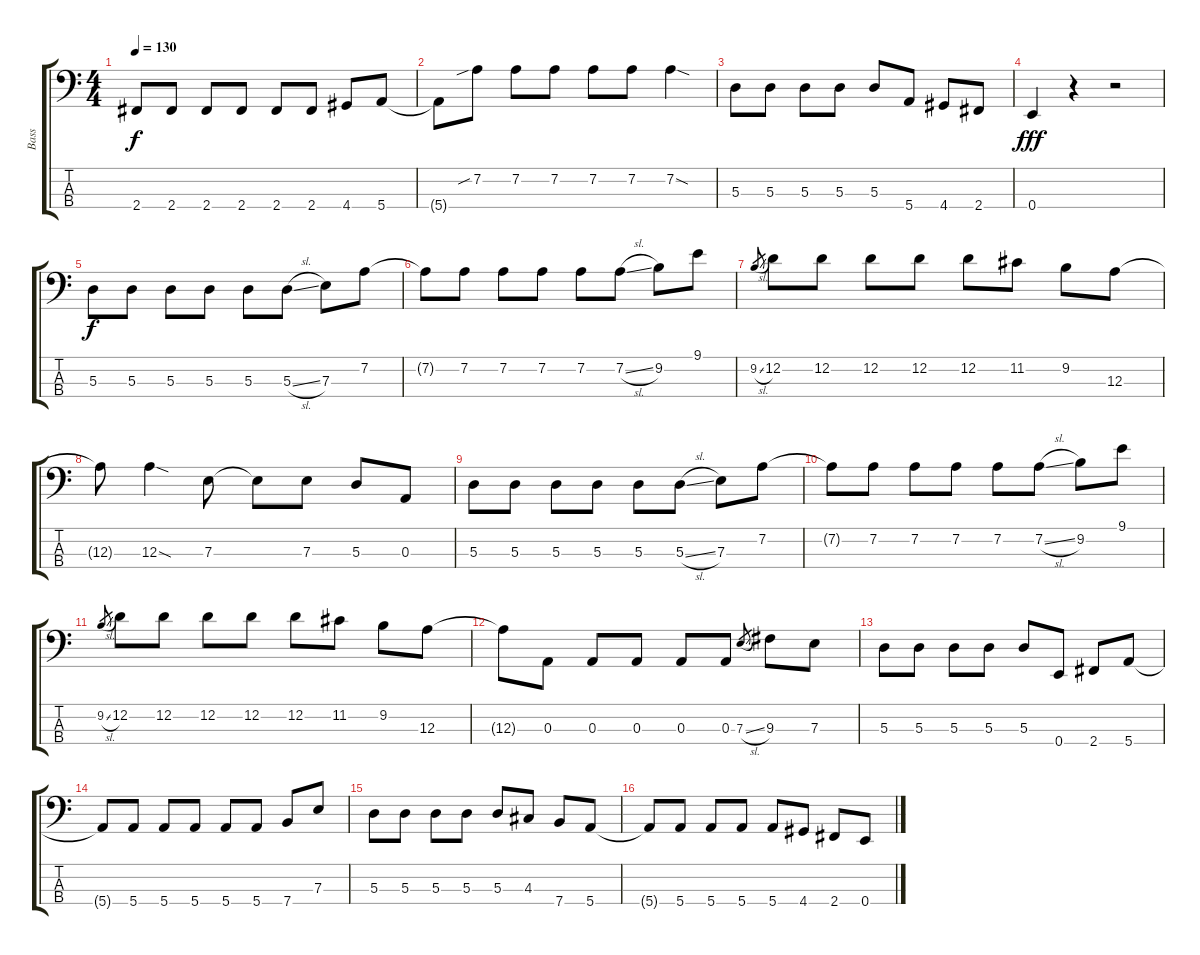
\track ("Bass" "Bass") {instrument electricbasspick}
\staff {score tabs}
\tuning (G2 D2 A1 E1) {hide}
\ts (4 4)
\tempo 130
\clef f4
\ks c
2.4.8{dy f} 2.4.8 2.4.8 2.4.8 2.4.8 2.4.8 4.4.8 5.4.8 |
5.4{t}.8 7.2{sib}.8 7.2.8 7.2.8 7.2.8 7.2.8 7.2{sod}.4 |
5.3.8 5.3.8 5.3.8 5.3.8 5.3.8 5.4.8 4.4.8 2.4.8 |
0.4.4{dy fff} r.4 r.2 |
5.3.8{dy f} 5.3.8 5.3.8 5.3.8 5.3.8 5.3{sl}.8 7.3.8 7.2.8 |
7.2{t}.8 7.2.8 7.2.8 7.2.8 7.2.8 7.2{sl}.8 9.2.8 9.1.8 |
9.2{sl}.8{gr} 12.2.8 12.2.8 12.2.8 12.2.8 12.2.8 11.2.8 9.2.8 12.3.8 |
12.3{t}.8 12.3{sod}.4 7.3.8 7.3{t}.8 7.3.8 5.3.8 0.3.8 |
5.3.8 5.3.8 5.3.8 5.3.8 5.3.8 5.3{sl}.8 7.3.8 7.2.8 |
7.2{t}.8 7.2.8 7.2.8 7.2.8 7.2.8 7.2{sl}.8 9.2.8 9.1.8 |
9.2{sl}.8{gr} 12.2.8 12.2.8 12.2.8 12.2.8 12.2.8 11.2.8 9.2.8 12.3.8 |
12.3{t}.8 0.3.8 0.3.8 0.3.8 0.3.8 0.3.8 7.3{sl}.8{gr} 9.3.8 7.3.8 |
5.3.8 5.3.8 5.3.8 5.3.8 5.3.8 0.4.8 2.4.8 5.4.8 |
5.4{t}.8 5.4.8 5.4.8 5.4.8 5.4.8 5.4.8 7.4.8 7.3.8 |
5.3.8 5.3.8 5.3.8 5.3.8 5.3.8 4.3.8 7.4.8 5.4.8 |
5.4{t}.8 5.4.8 5.4.8 5.4.8 5.4.8 4.4.8 2.4.8 0.4.8
